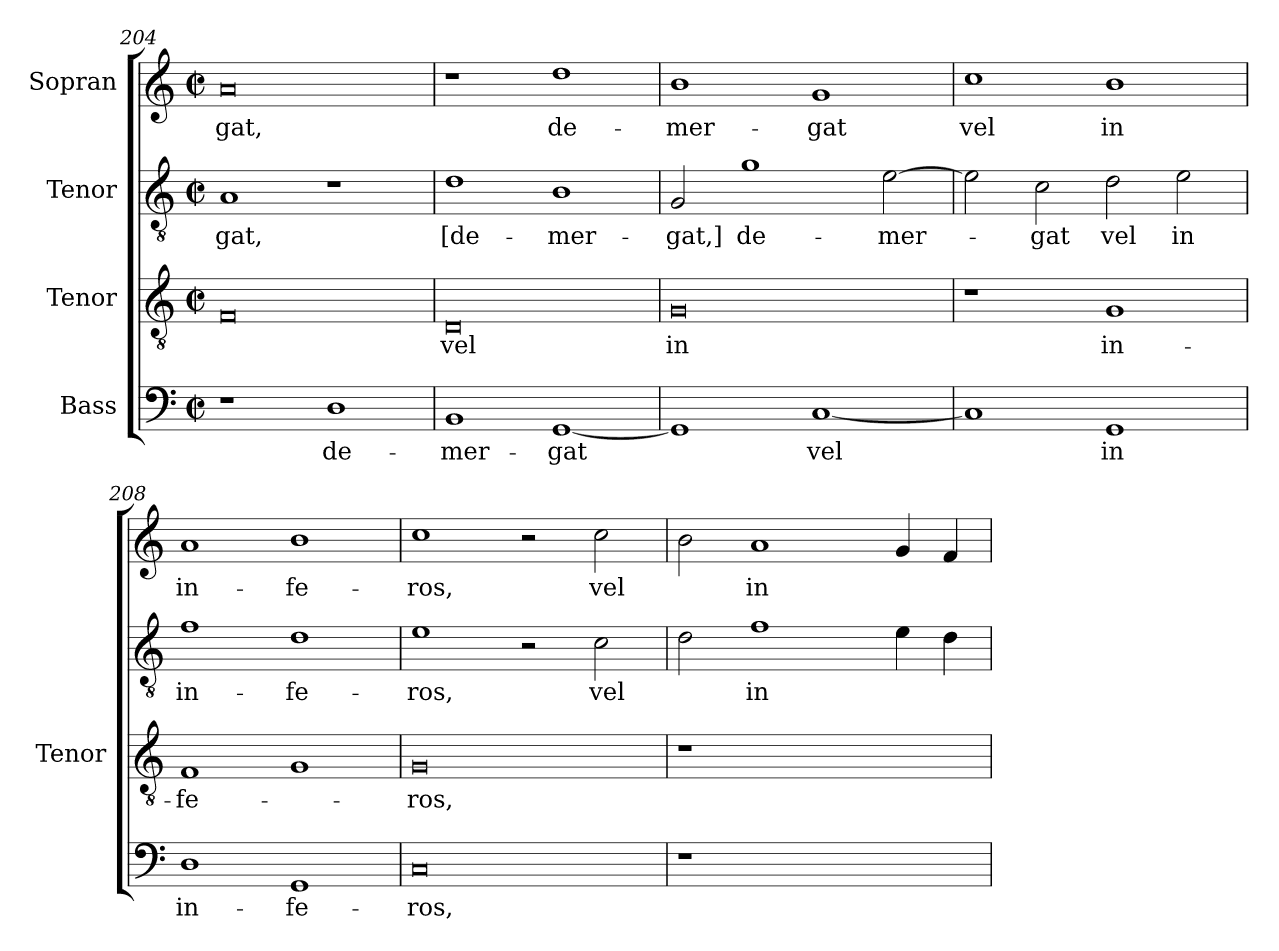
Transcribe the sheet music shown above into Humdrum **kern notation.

**kern	**text	**kern	**text	**kern	**text	**kern	**text
*part4	*part4	*part3	*part3	*part2	*part2	*part1	*part1
*staff4	*staff4	*staff3	*staff3	*staff2	*staff2	*staff1	*staff1
*I"Bass	*	*I"Tenor	*	*I"Tenor	*	*I"Sopran	*
*	*	*I'Tenor	*	*	*	*	*
*clefF4	*	*clefGv2	*	*clefGv2	*	*clefG2	*
*	*	*ITrd7c12	*	*ITrd7c12	*	*	*
*k[]	*	*k[]	*	*k[]	*	*k[]	*
*M2/2	*	*M2/2	*	*M2/2	*	*M2/2	*
*met(c|)	*	*met(c|)	*	*met(c|)	*	*met(c|)	*
=204	=204	=204	=204	=204	=204	=204	=204
!	!	!	!	!	!LO:LY:b:color=#000000	!	!
!	!	!	!	!	!	!	!LO:LY:b:color=#000000
1r	.	0FFi	.	1AAi	-gat,	0ai	-gat,
!	!LO:LY:b:color=#000000	!	!	!	!	!	!
1Di	de-	.	.	1r	.	.	.
=205	=205	=205	=205	=205	=205	=205	=205
!	!LO:LY:b:color=#000000	!	!	!	!	!	!
!	!	!	!LO:LY:b:color=#000000	!	!	!	!
!	!	!	!	!	!LO:LY:b:color=#000000	!	!
1BBi	-mer-	0DDi	vel	1Di	[de-	1r	.
!	!LO:LY:b:color=#000000	!	!	!	!	!	!
!	!	!	!	!	!LO:LY:b:color=#000000	!	!
!	!	!	!	!	!	!	!LO:LY:b:color=#000000
[<1GGi	-gat	.	.	1BBi	-mer-	1ddi	de-
=206	=206	=206	=206	=206	=206	=206	=206
!	!	!	!LO:LY:b:color=#000000	!	!	!	!
!	!	!	!	!	!LO:LY:b:color=#000000	!	!
!	!	!	!	!	!	!	!LO:LY:b:color=#000000
1GGi]	.	0GGi	in	2GGi/	-gat,]	1bi	-mer-
!	!	!	!	!	!LO:LY:b:color=#000000	!	!
.	.	.	.	1Gi	de-	.	.
!	!LO:LY:b:color=#000000	!	!	!	!	!	!
!	!	!	!	!	!	!	!LO:LY:b:color=#000000
[<1Ci	vel	.	.	.	.	1gi	-gat
!	!	!	!	!	!LO:LY:b:color=#000000	!	!
.	.	.	.	[>2Ei\	-mer-	.	.
=207	=207	=207	=207	=207	=207	=207	=207
!	!	!	!	!	!	!	!LO:LY:b:color=#000000
1Ci]	.	1r	.	2Ei\]	.	1cci	vel
!	!	!	!	!	!LO:LY:b:color=#000000	!	!
.	.	.	.	2Ci\	-gat	.	.
!	!LO:LY:b:color=#000000	!	!	!	!	!	!
!	!	!	!LO:LY:b:color=#000000	!	!	!	!
!	!	!	!	!	!LO:LY:b:color=#000000	!	!
!	!	!	!	!	!	!	!LO:LY:b:color=#000000
1GGi	in	1GGi	in-	2Di\	vel	1bi	in
!	!	!	!	!	!LO:LY:b:color=#000000	!	!
.	.	.	.	2Ei\	in	.	.
=208	=208	=208	=208	=208	=208	=208	=208
!	!LO:LY:b:color=#000000	!	!	!	!	!	!
!	!	!	!LO:LY:b:color=#000000	!	!	!	!
!	!	!	!	!	!LO:LY:b:color=#000000	!	!
!	!	!	!	!	!	!	!LO:LY:b:color=#000000
1Di	in-	1FFi	-fe-	1Fi	in-	1ai	in-
!	!LO:LY:b:color=#000000	!	!	!	!	!	!
!	!	!	!	!	!LO:LY:b:color=#000000	!	!
!	!	!	!	!	!	!	!LO:LY:b:color=#000000
1GGi	-fe-	1GGi	.	1Di	-fe-	1bi	-fe-
=209	=209	=209	=209	=209	=209	=209	=209
!	!LO:LY:b:color=#000000	!	!	!	!	!	!
!	!	!	!LO:LY:b:color=#000000	!	!	!	!
!	!	!	!	!	!LO:LY:b:color=#000000	!	!
!	!	!	!	!	!	!	!LO:LY:b:color=#000000
0Ci	-ros,	0GGi	-ros,	1Ei	-ros,	1cci	-ros,
.	.	.	.	2r	.	2r	.
!	!	!	!	!	!LO:LY:b:color=#000000	!	!
!	!	!	!	!	!	!	!LO:LY:b:color=#000000
.	.	.	.	2Ci\	vel	2cci\	vel
!!LO:LB:g=z
=210	=210	=210	=210	=210	=210	=210	=210
!LO:N:vis=1	!	!LO:N:vis=1	!	!	!	!	!
1r	.	1r	.	2Di\	.	2bi\	.
!	!	!	!	!	!LO:LY:b:color=#000000	!	!
!	!	!	!	!	!	!	!LO:LY:b:color=#000000
.	.	.	.	1Fi	in	1ai	in
1ryy	.	1ryy	.	.	.	.	.
.	.	.	.	4Ei\	.	4gi/	.
.	.	.	.	4Di\	.	4fi/	.
=	=	=	=	=	=	=	=
*-	*-	*-	*-	*-	*-	*-	*-
